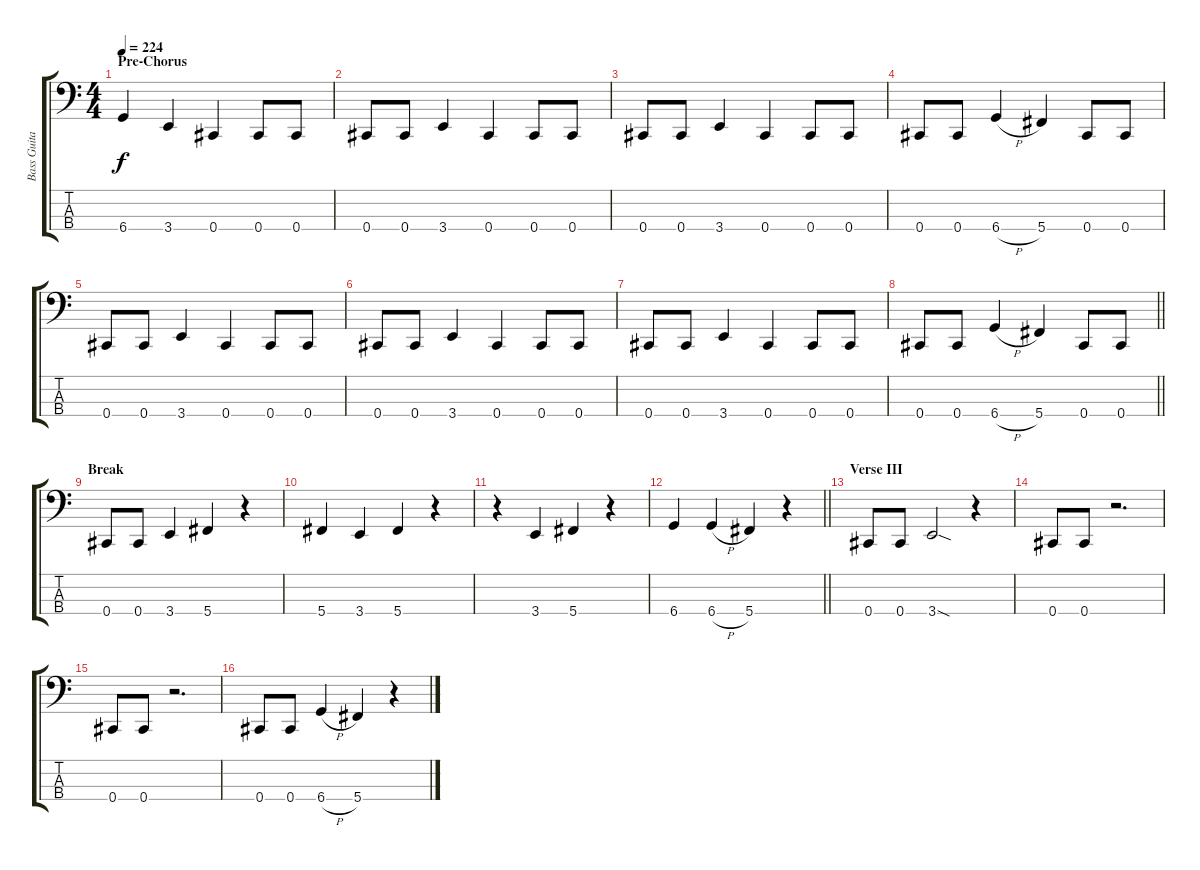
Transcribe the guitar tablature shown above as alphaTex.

\track ("Bass Guitar" "Bass Guita") {instrument electricbassfinger}
\staff {score tabs}
\tuning (Gb2 Db2 Ab1 Db1) {hide}
\ts (4 4)
\section ("" "Pre-Chorus")
\tempo 224
\clef f4
\ks c
6.4{t}.4{dy f} 3.4.4 0.4.4 0.4.8 0.4.8 |
0.4.8 0.4.8 3.4.4 0.4.4 0.4.8 0.4.8 |
0.4.8 0.4.8 3.4.4 0.4.4 0.4.8 0.4.8 |
0.4.8 0.4.8 6.4{h}.4 5.4.4 0.4.8 0.4.8 |
0.4.8 0.4.8 3.4.4 0.4.4 0.4.8 0.4.8 |
0.4.8 0.4.8 3.4.4 0.4.4 0.4.8 0.4.8 |
0.4.8 0.4.8 3.4.4 0.4.4 0.4.8 0.4.8 |
\barLineRight lightlight
0.4.8 0.4.8 6.4{h}.4 5.4.4 0.4.8 0.4.8 |
\section ("" "Break")
0.4.8 0.4.8 3.4.4 5.4.4 r.4 |
5.4.4 3.4.4 5.4.4 r.4 |
r.4 3.4.4 5.4.4 r.4 |
\barLineRight lightlight
6.4.4 6.4{h}.4 5.4.4 r.4 |
\section ("" "Verse III")
0.4.8 0.4.8 3.4{sod}.2 r.4 |
0.4.8 0.4.8 r.2{d} |
0.4.8 0.4.8 r.2{d} |
0.4.8 0.4.8 6.4{h}.4 5.4.4 r.4
